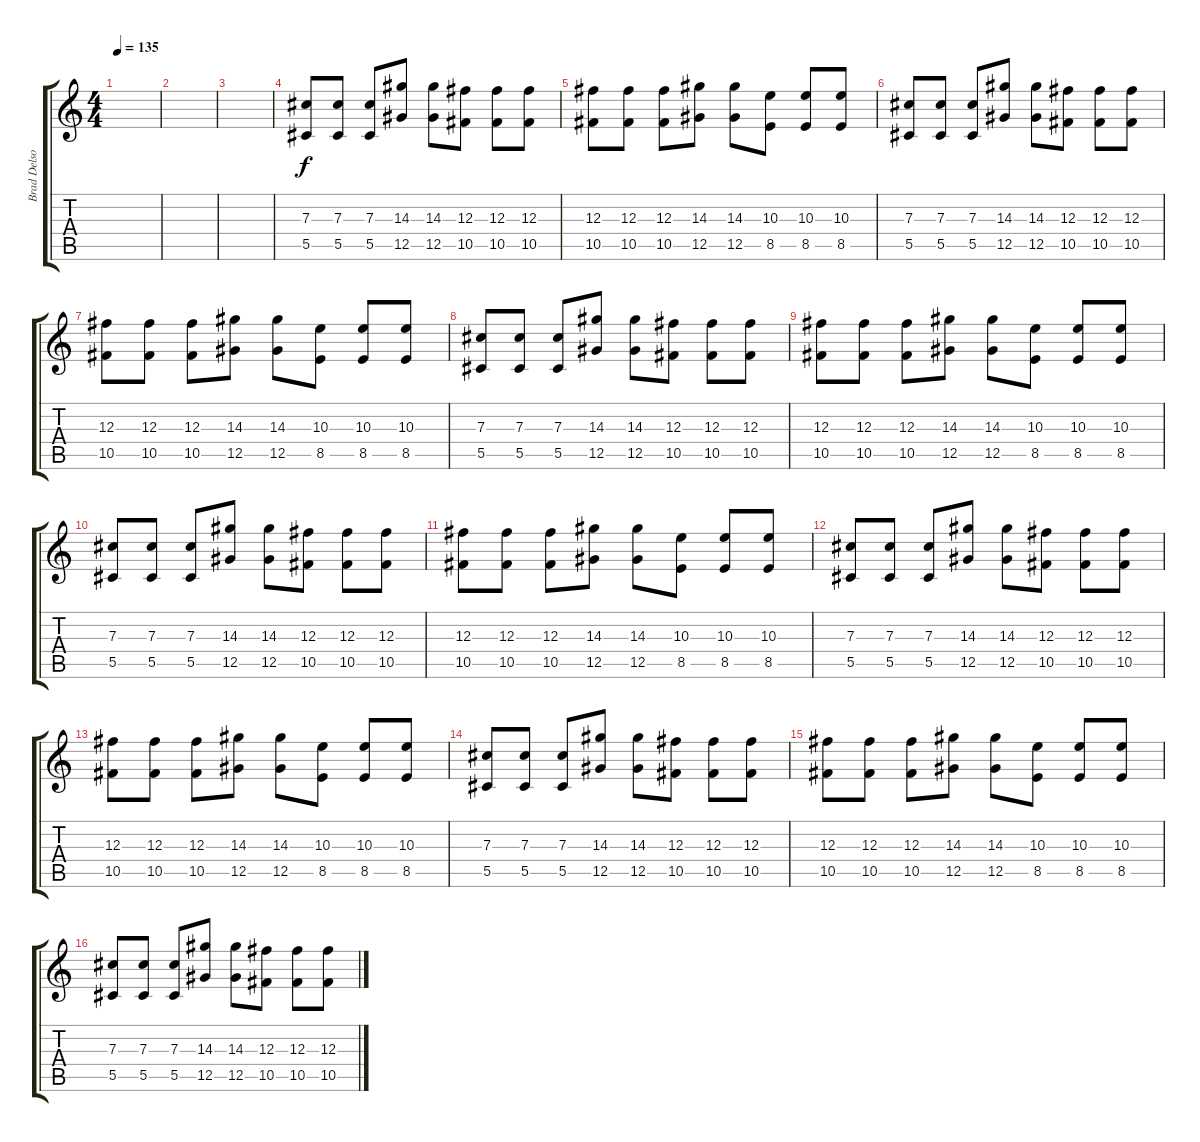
\track ("Brad Delson (Main Guitar)" "Brad Delso") {instrument distortionguitar}
\staff {score tabs}
\tuning (Eb4 Bb3 Gb3 Db3 Ab2 Db2) {hide}
\ts (4 4)
\tempo 135
\clef g2
\ks c
|
|
|
(7.3 5.5).8 (7.3 5.5).8 (7.3 5.5).8 (14.3 12.5).8 (14.3 12.5).8 (12.3 10.5).8 (12.3 10.5).8 (12.3 10.5).8 |
(12.3 10.5).8 (12.3 10.5).8 (12.3 10.5).8 (14.3 12.5).8 (14.3 12.5).8 (10.3 8.5).8 (10.3 8.5).8 (10.3 8.5).8 |
(7.3 5.5).8 (7.3 5.5).8 (7.3 5.5).8 (14.3 12.5).8 (14.3 12.5).8 (12.3 10.5).8 (12.3 10.5).8 (12.3 10.5).8 |
(12.3 10.5).8 (12.3 10.5).8 (12.3 10.5).8 (14.3 12.5).8 (14.3 12.5).8 (10.3 8.5).8 (10.3 8.5).8 (10.3 8.5).8 |
(7.3 5.5).8 (7.3 5.5).8 (7.3 5.5).8 (14.3 12.5).8 (14.3 12.5).8 (12.3 10.5).8 (12.3 10.5).8 (12.3 10.5).8 |
(12.3 10.5).8 (12.3 10.5).8 (12.3 10.5).8 (14.3 12.5).8 (14.3 12.5).8 (10.3 8.5).8 (10.3 8.5).8 (10.3 8.5).8 |
(7.3 5.5).8 (7.3 5.5).8 (7.3 5.5).8 (14.3 12.5).8 (14.3 12.5).8 (12.3 10.5).8 (12.3 10.5).8 (12.3 10.5).8 |
(12.3 10.5).8 (12.3 10.5).8 (12.3 10.5).8 (14.3 12.5).8 (14.3 12.5).8 (10.3 8.5).8 (10.3 8.5).8 (10.3 8.5).8 |
(7.3 5.5).8 (7.3 5.5).8 (7.3 5.5).8 (14.3 12.5).8 (14.3 12.5).8 (12.3 10.5).8 (12.3 10.5).8 (12.3 10.5).8 |
(12.3 10.5).8 (12.3 10.5).8 (12.3 10.5).8 (14.3 12.5).8 (14.3 12.5).8 (10.3 8.5).8 (10.3 8.5).8 (10.3 8.5).8 |
(7.3 5.5).8 (7.3 5.5).8 (7.3 5.5).8 (14.3 12.5).8 (14.3 12.5).8 (12.3 10.5).8 (12.3 10.5).8 (12.3 10.5).8 |
(12.3 10.5).8 (12.3 10.5).8 (12.3 10.5).8 (14.3 12.5).8 (14.3 12.5).8 (10.3 8.5).8 (10.3 8.5).8 (10.3 8.5).8 |
(7.3 5.5).8 (7.3 5.5).8 (7.3 5.5).8 (14.3 12.5).8 (14.3 12.5).8 (12.3 10.5).8 (12.3 10.5).8 (12.3 10.5).8
